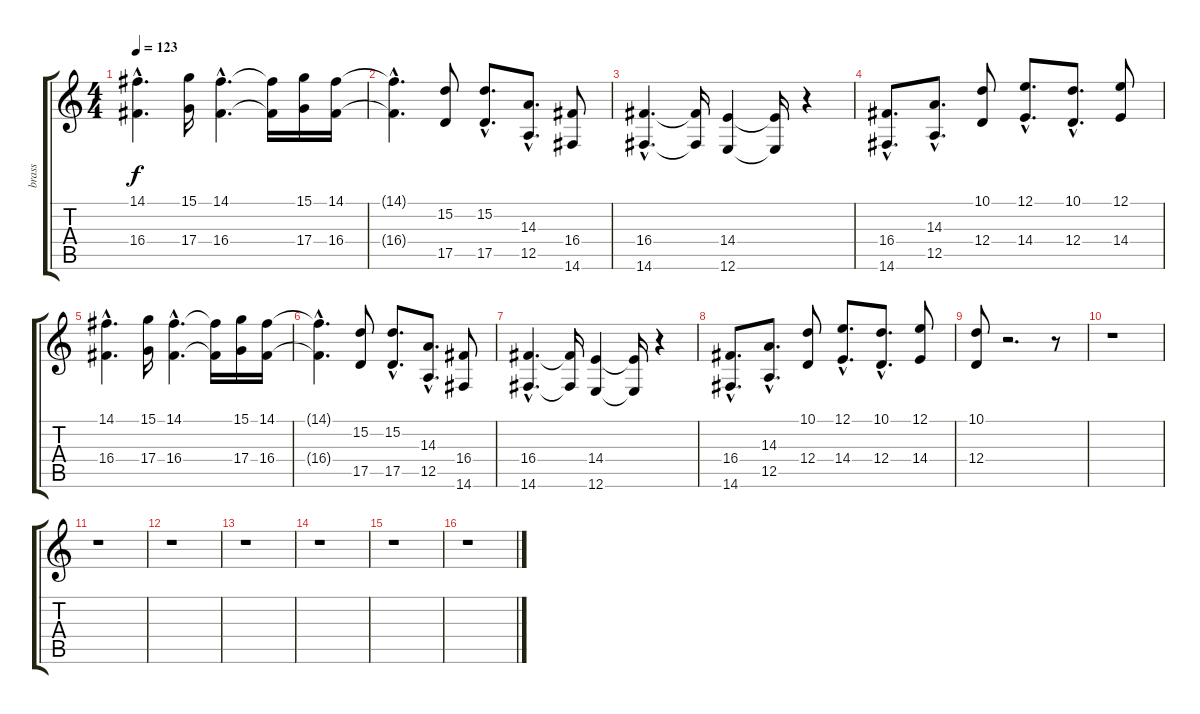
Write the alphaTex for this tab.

\track ("brass" "brass") {instrument trombone}
\staff {score tabs}
\tuning (E4 B3 G3 D3 A2 E2) {hide}
\ts (4 4)
\tempo 123
\clef g2
\ks c
(14.1{hac} 16.4{hac}).4{d dy f} (15.1 17.4).16 (14.1{hac} 16.4{hac}).4{d} (14.1{t} 16.4{t}).16 (15.1 17.4).16 (14.1 16.4).16 |
(14.1{hac t} 16.4{hac t}).4{d} (15.2 17.5).8 (15.2{hac} 17.5{hac}).8{d} (14.3{hac} 12.5{hac}).8{d} (16.4 14.6).8 |
(16.4{hac} 14.6{hac}).4{d} (16.4{t} 14.6{t}).16 (14.4 12.6).4 (14.4{t} 12.6{t}).16 r.4 |
(16.4{hac} 14.6{hac}).8{d} (14.3{hac} 12.5{hac}).8{d} (10.1 12.4).8 (12.1{hac} 14.4{hac}).8{d} (10.1{hac} 12.4{hac}).8{d} (12.1 14.4).8 |
(14.1{hac} 16.4{hac}).4{d} (15.1 17.4).16 (14.1{hac} 16.4{hac}).4{d} (14.1{t} 16.4{t}).16 (15.1 17.4).16 (14.1 16.4).16 |
(14.1{hac t} 16.4{hac t}).4{d} (15.2 17.5).8 (15.2{hac} 17.5{hac}).8{d} (14.3{hac} 12.5{hac}).8{d} (16.4 14.6).8 |
(16.4{hac} 14.6{hac}).4{d} (16.4{t} 14.6{t}).16 (14.4 12.6).4 (14.4{t} 12.6{t}).16 r.4 |
(16.4{hac} 14.6{hac}).8{d} (14.3{hac} 12.5{hac}).8{d} (10.1 12.4).8 (12.1{hac} 14.4{hac}).8{d} (10.1{hac} 12.4{hac}).8{d} (12.1 14.4).8 |
(10.1 12.4).8 r.2{d} r.8 |
r.1 |
r.1 |
r.1 |
r.1 |
r.1 |
r.1 |
r.1
